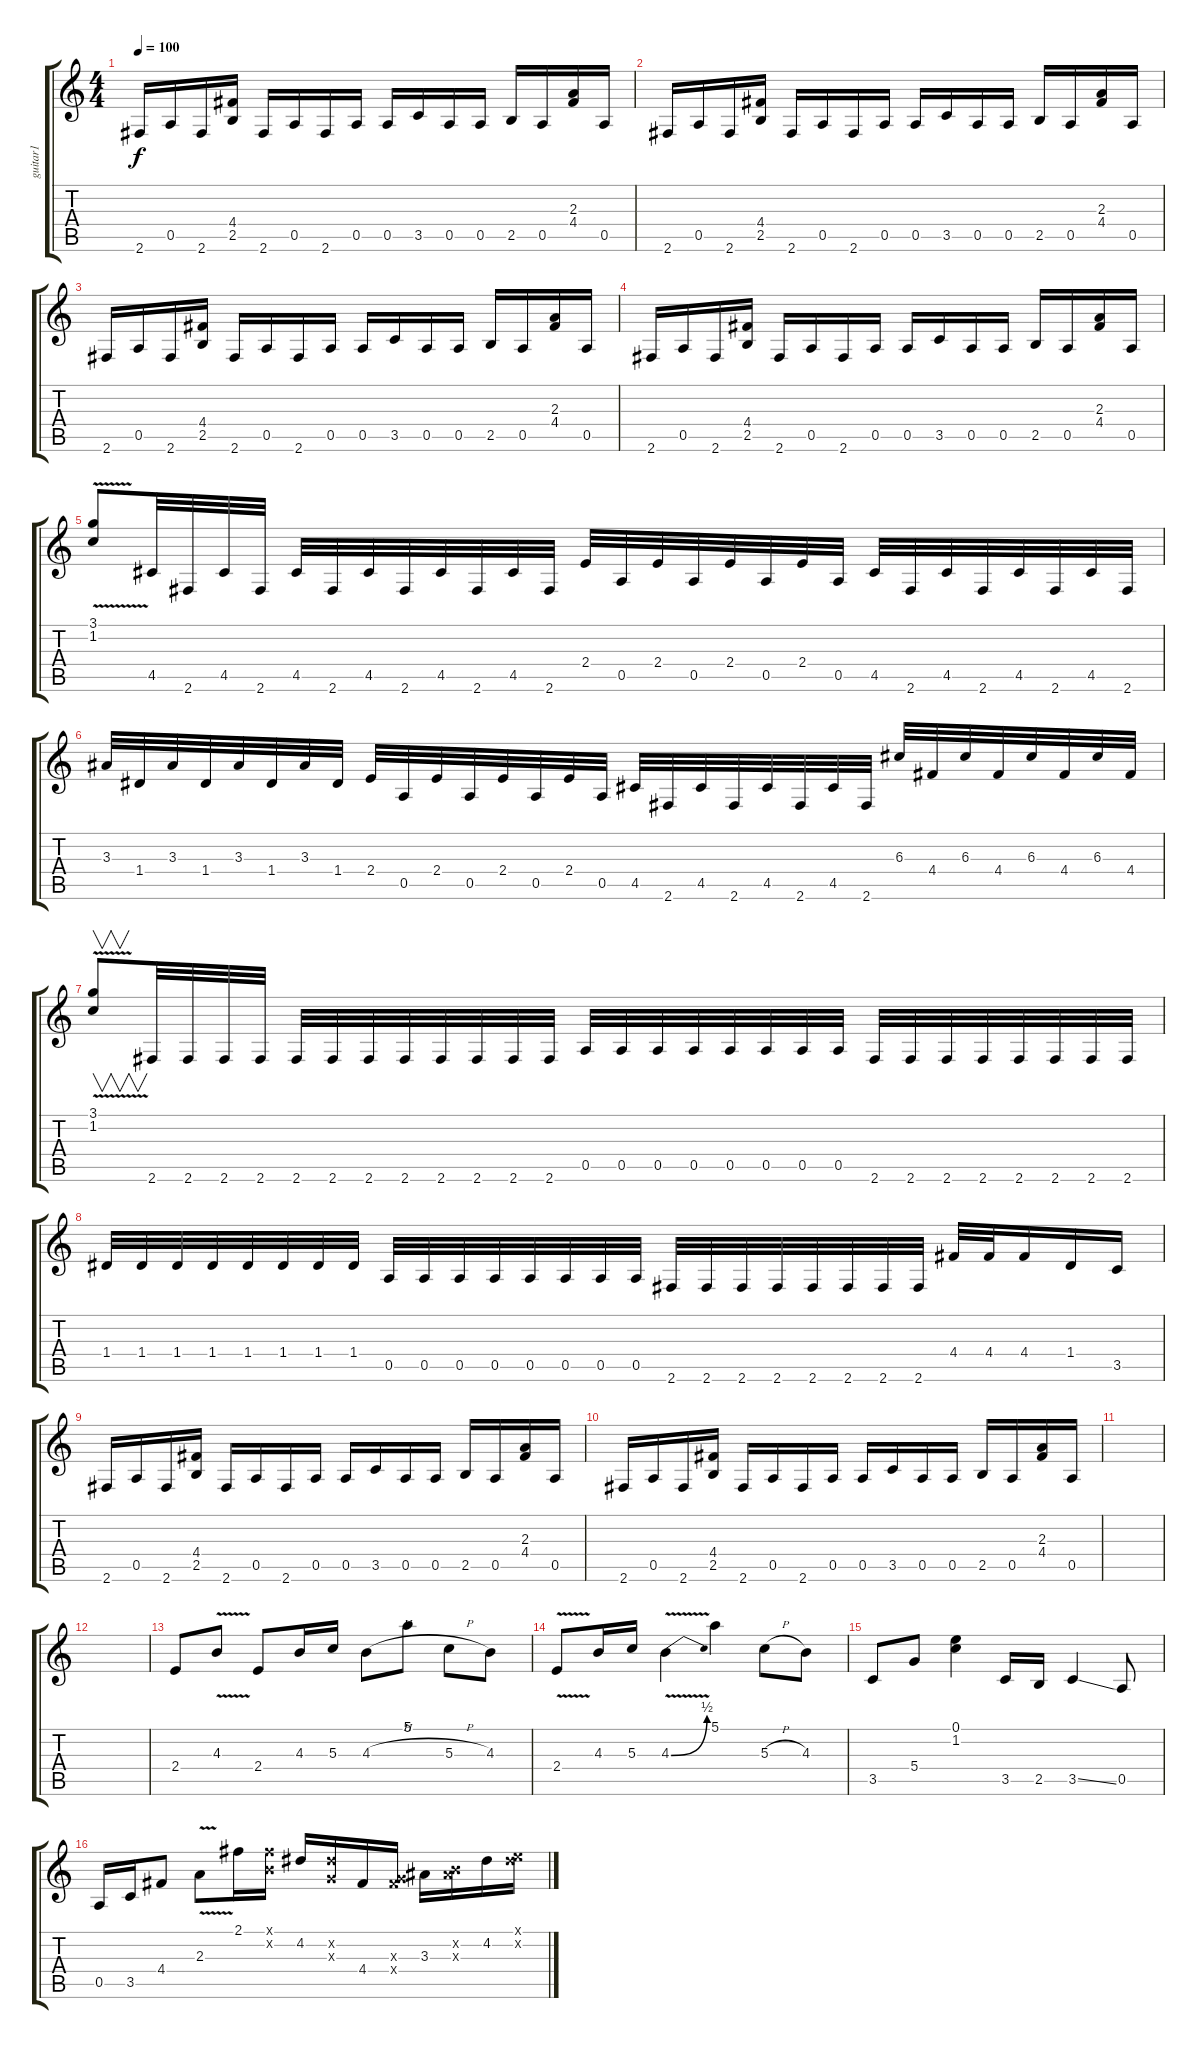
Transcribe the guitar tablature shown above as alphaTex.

\track ("guitar1" "guitar1") {instrument acousticguitarsteel}
\staff {score tabs}
\tuning (E4 B3 G3 D3 A2 E2) {hide}
\ts (4 4)
\tempo 100
\clef g2
\ks c
2.6.16{dy f} 0.5.16 2.6.16 (4.4 2.5).16 2.6.16 0.5.16 2.6.16 0.5.16 0.5.16 3.5.16 0.5.16 0.5.16 2.5.16 0.5.16 (2.3 4.4).16 0.5.16 |
2.6.16 0.5.16 2.6.16 (4.4 2.5).16 2.6.16 0.5.16 2.6.16 0.5.16 0.5.16 3.5.16 0.5.16 0.5.16 2.5.16 0.5.16 (2.3 4.4).16 0.5.16 |
2.6.16 0.5.16 2.6.16 (4.4 2.5).16 2.6.16 0.5.16 2.6.16 0.5.16 0.5.16 3.5.16 0.5.16 0.5.16 2.5.16 0.5.16 (2.3 4.4).16 0.5.16 |
2.6.16 0.5.16 2.6.16 (4.4 2.5).16 2.6.16 0.5.16 2.6.16 0.5.16 0.5.16 3.5.16 0.5.16 0.5.16 2.5.16 0.5.16 (2.3 4.4).16 0.5.16 |
(3.1 1.2{v}).8 4.5.32 2.6.32 4.5.32 2.6.32 4.5.32 2.6.32 4.5.32 2.6.32 4.5.32 2.6.32 4.5.32 2.6.32 2.4.32 0.5.32 2.4.32 0.5.32 2.4.32 0.5.32 2.4.32 0.5.32 4.5.32 2.6.32 4.5.32 2.6.32 4.5.32 2.6.32 4.5.32 2.6.32 |
3.3.32 1.4.32 3.3.32 1.4.32 3.3.32 1.4.32 3.3.32 1.4.32 2.4.32 0.5.32 2.4.32 0.5.32 2.4.32 0.5.32 2.4.32 0.5.32 4.5.32 2.6.32 4.5.32 2.6.32 4.5.32 2.6.32 4.5.32 2.6.32 6.3.32 4.4.32 6.3.32 4.4.32 6.3.32 4.4.32 6.3.32 4.4.32 |
(3.1 1.2{v}).8{v} 2.6.32 2.6.32 2.6.32 2.6.32 2.6.32 2.6.32 2.6.32 2.6.32 2.6.32 2.6.32 2.6.32 2.6.32 0.5.32 0.5.32 0.5.32 0.5.32 0.5.32 0.5.32 0.5.32 0.5.32 2.6.32 2.6.32 2.6.32 2.6.32 2.6.32 2.6.32 2.6.32 2.6.32 |
1.4.32 1.4.32 1.4.32 1.4.32 1.4.32 1.4.32 1.4.32 1.4.32 0.5.32 0.5.32 0.5.32 0.5.32 0.5.32 0.5.32 0.5.32 0.5.32 2.6.32 2.6.32 2.6.32 2.6.32 2.6.32 2.6.32 2.6.32 2.6.32 4.4.32 4.4.32 4.4.16 1.4.16 3.5.16 |
2.6.16 0.5.16 2.6.16 (4.4 2.5).16 2.6.16 0.5.16 2.6.16 0.5.16 0.5.16 3.5.16 0.5.16 0.5.16 2.5.16 0.5.16 (2.3 4.4).16 0.5.16 |
2.6.16 0.5.16 2.6.16 (4.4 2.5).16 2.6.16 0.5.16 2.6.16 0.5.16 0.5.16 3.5.16 0.5.16 0.5.16 2.5.16 0.5.16 (2.3 4.4).16 0.5.16 |
|
|
2.4.8 4.3{v}.8 2.4.8 4.3.16 5.3.16 4.3{h}.8 5.1.8 5.3{h}.8 4.3.8 |
2.4{v}.8 4.3.16 5.3.16 4.3{be (bend 0 0 60 2) v}.4 5.1.4 5.3{h}.8 4.3.8 |
3.5.8 5.4.8 (0.1 1.2).4 3.5.16 2.5.16 3.5{ss}.4 0.5.8 |
0.5.16 3.5.16 4.4.8 2.3{v}.8 2.1.16 (2.1{x} 0.2{x}).16 4.2.16 (4.2{x} 0.3{x}).16 4.4.16 (0.3{x} 4.4{x}).16 3.3.16 (0.2{x} 3.3{x}).16 4.2.16 (0.1{x} 4.2{x}).16
